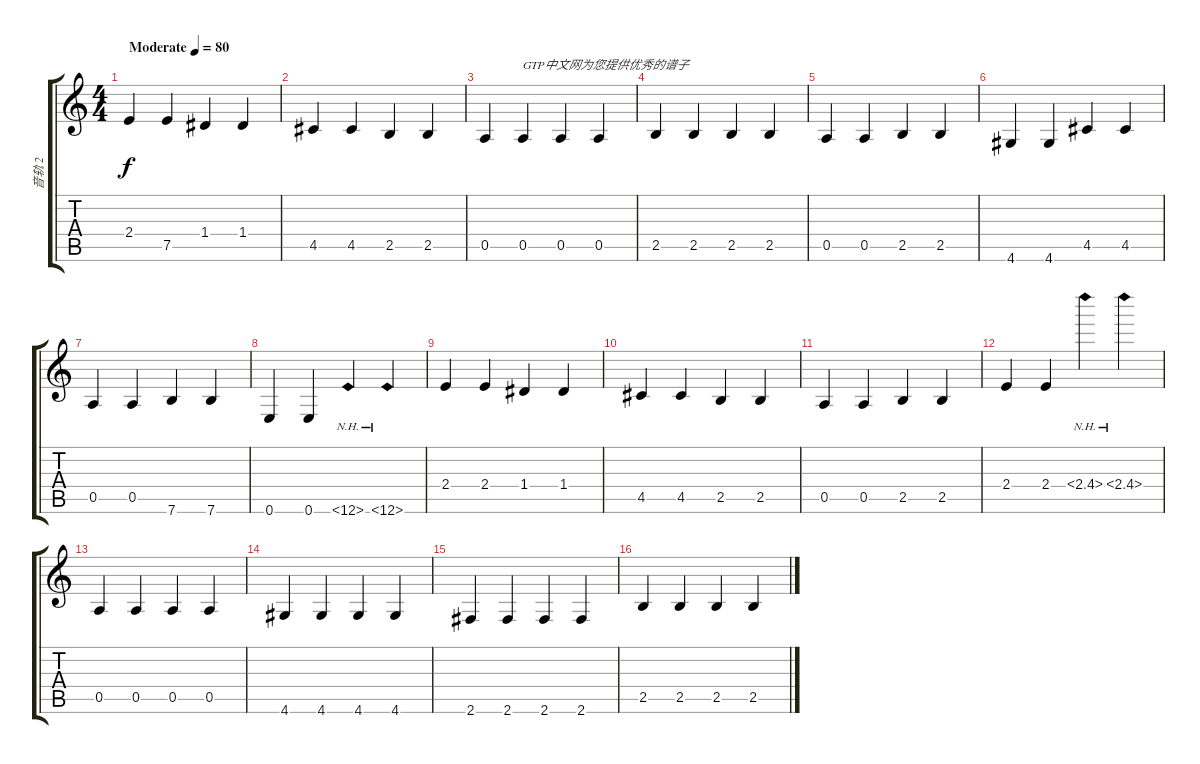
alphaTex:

\track ("音轨 2" "音轨 2") {instrument acousticbass}
\staff {score tabs}
\tuning (E4 B3 G3 D3 A2 E2) {hide}
\ts (4 4)
\tempo (80 "Moderate")
\clef g2
\ks c
2.4.4{dy f instrument acousticbass} 7.5.4 1.4.4 1.4.4 |
4.5.4 4.5.4 2.5.4 2.5.4 |
0.5.4 0.5.4{txt "GTP中文网为您提供优秀的谱子"} 0.5.4 0.5.4 |
2.5.4 2.5.4 2.5.4 2.5.4 |
0.5.4 0.5.4 2.5.4 2.5.4 |
4.6.4 4.6.4 4.5.4 4.5.4 |
0.5.4 0.5.4 7.6.4 7.6.4 |
0.6.4 0.6.4 0.6{nh}.4 0.6{nh}.4 |
2.4.4 2.4.4 1.4.4 1.4.4 |
4.5.4 4.5.4 2.5.4 2.5.4 |
0.5.4 0.5.4 2.5.4 2.5.4 |
2.4.4 2.4.4 2.4{nh}.4 2.4{nh}.4 |
0.5.4 0.5.4 0.5.4 0.5.4 |
4.6.4 4.6.4 4.6.4 4.6.4 |
2.6.4 2.6.4 2.6.4 2.6.4 |
2.5.4 2.5.4 2.5.4 2.5.4
